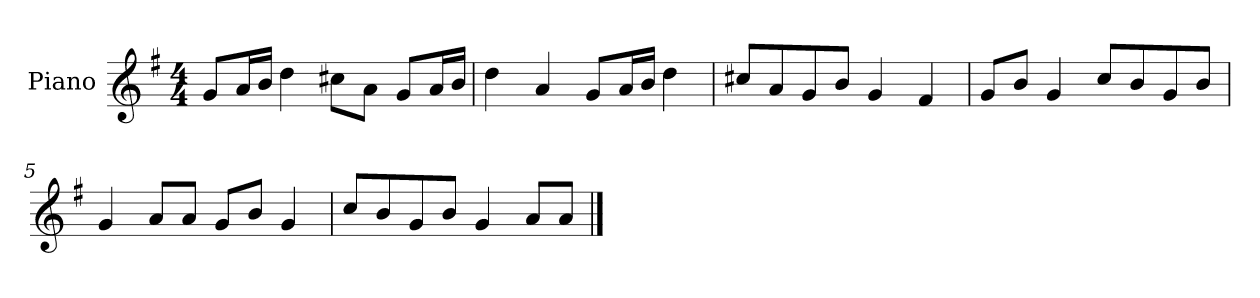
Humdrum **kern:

**kern
*part1
*staff1
*I"Piano
*I'P-no
*clefG2
*k[f#]
*M4/4
*MM90
=1
8g/L
16a/L
16b/JJ
4dd\
8cc#X\L
8a\J
8g/L
16a/L
16b/JJ
=2
4dd\
4a/
8g/L
16a/L
16b/JJ
4dd\
=3
8cc#X/L
8a/
8g/
8b/J
4g/
4f#/
=4
8g/L
8b/J
4g/
8cc/L
8b/
8g/
8b/J
=5
4g/
8a/L
8a/J
8g/L
8b/J
4g/
!!LO:LB:g=z
=6
8cc/L
8b/
8g/
8b/J
4g/
8a/L
8a/J
==
*-
